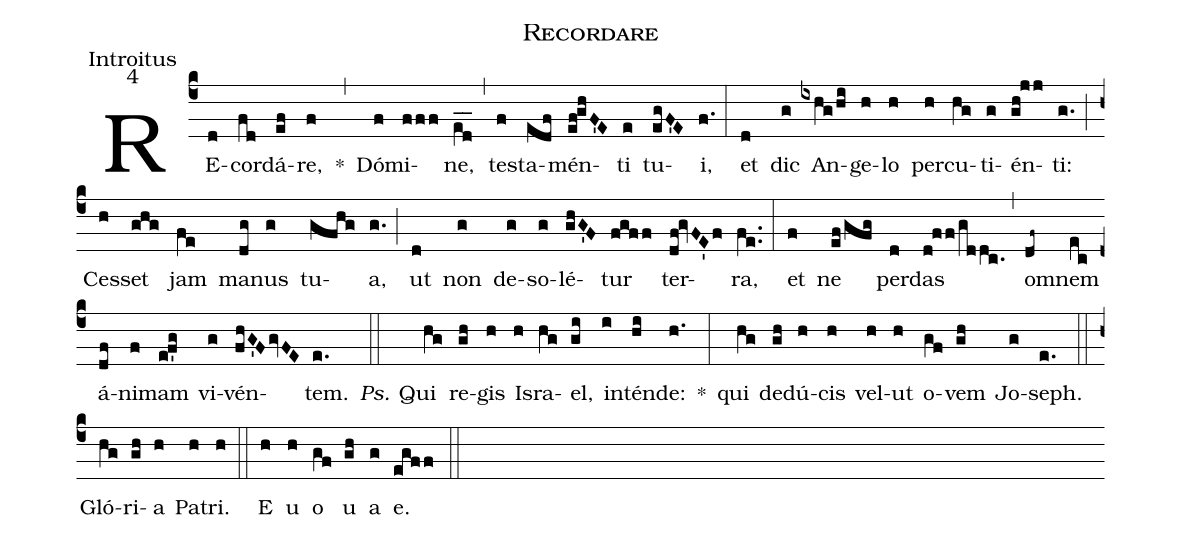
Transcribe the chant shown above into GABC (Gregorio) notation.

name: Recordare;
office-part: Introitus;
mode: 4;
%%
(c4) RE(d)cor(fd)dá(ef)re,(f) *(,) Dó(f)mi(fff)ne,(e_[ll:1]d_) (,) tes(f)ta(edf)mén(ef!ghF'E)ti(e) tu(egF'E)i,(f.) (:)
et(d) dic(g) An(ixhg/hi)ge(h)lo(h) per(h)cu(hg)ti(g)én(gh!jj)ti:(g.) (;) Ces(h)set(ghg) jam(fe) ma(dg)nus(g) tu(gfhg)a,(g.) (;) ut(d) non(g) de(g)so(g)lé(ghG'F)tur(fgff) ter(df!gvFE'f)ra,(fe..) (:)
et(f) ne(ef/gfg) per(d)das(d!ff/gddc.) (,) om(df~)nem(ec) á(df)ni(f)mam(ef'g) vi(g)vén(fhG'FgvFE)tem.(e.) (::)
<i>Ps.</i> Qui(hg) re(gh)gis(h) Is(h)ra(hg)el,(gi) in(i)tén(hi)de:(h.) *(:)
qui(hg) de(gh)dú(h)cis(h) vel(h)ut(h) o(gf)vem(gh) Jo(g)seph.(e.) (::)
Gló(hg)ri(gh)a(h) Pa(h)tri.(h) (::)
<eu>E(h) u(h) o(gf) u(gh) a(g) e.</eu>(egff) (::)
